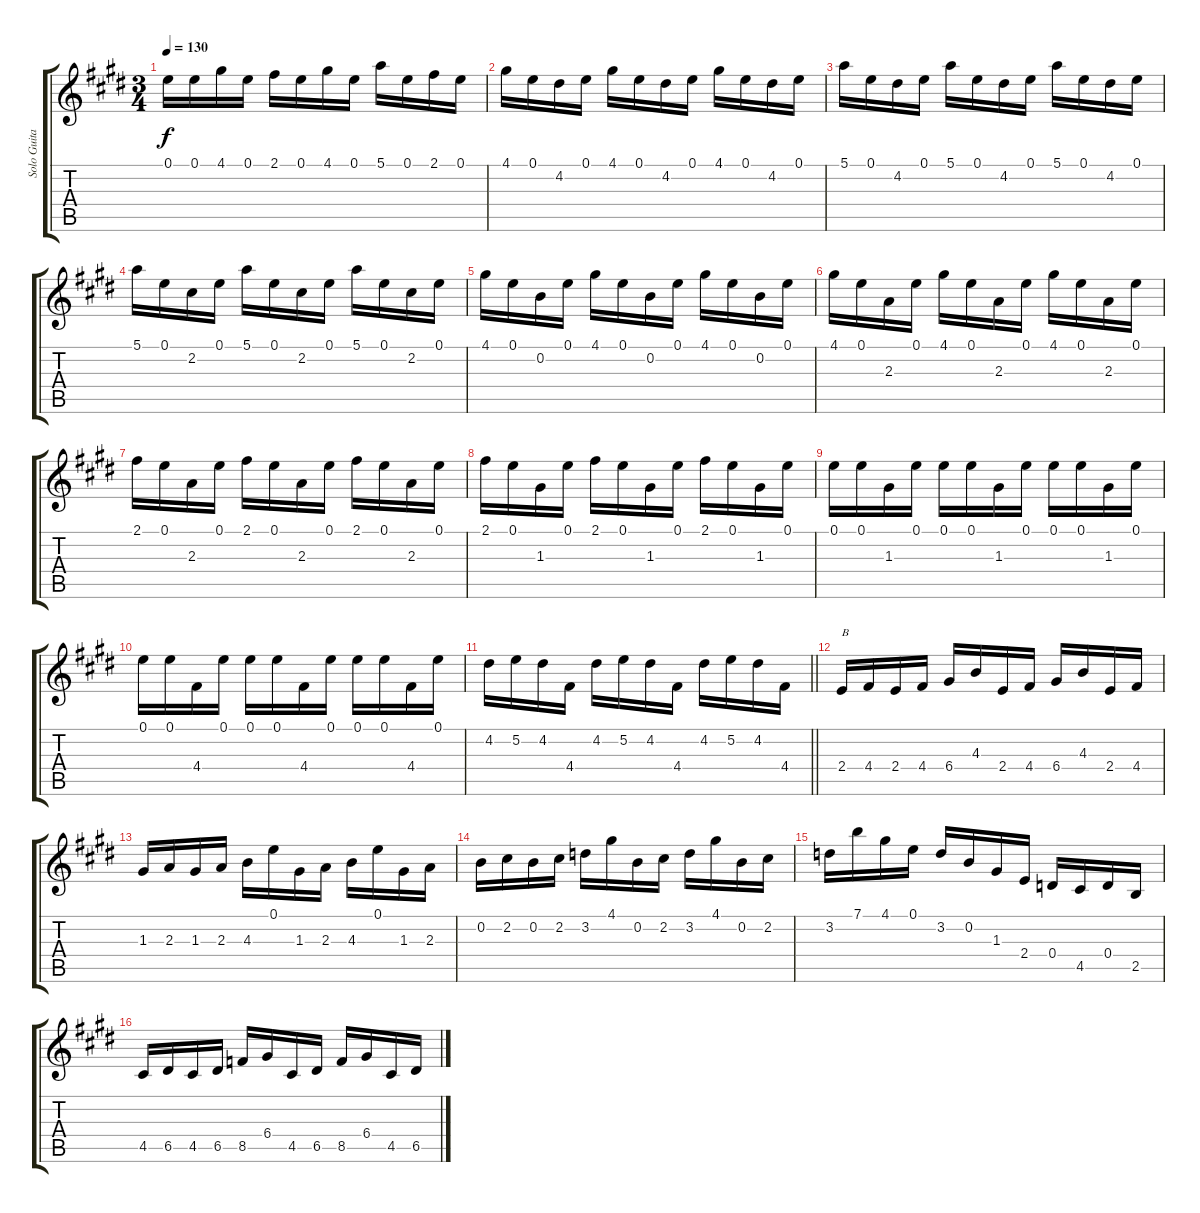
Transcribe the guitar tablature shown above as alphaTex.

\track ("Solo Guitar 1" "Solo Guita") {instrument overdrivenguitar}
\staff {score tabs}
\tuning (E4 B3 G3 D3 A2 E2) {hide}
\ts (3 4)
\tempo 130
\clef g2
\ks e
0.1.16{dy f} 0.1.16 4.1.16 0.1.16 2.1.16 0.1.16 4.1.16 0.1.16 5.1.16 0.1.16 2.1.16 0.1.16 |
4.1.16 0.1.16 4.2.16 0.1.16 4.1.16 0.1.16 4.2.16 0.1.16 4.1.16 0.1.16 4.2.16 0.1.16 |
5.1.16 0.1.16 4.2.16 0.1.16 5.1.16 0.1.16 4.2.16 0.1.16 5.1.16 0.1.16 4.2.16 0.1.16 |
5.1.16 0.1.16 2.2.16 0.1.16 5.1.16 0.1.16 2.2.16 0.1.16 5.1.16 0.1.16 2.2.16 0.1.16 |
4.1.16 0.1.16 0.2.16 0.1.16 4.1.16 0.1.16 0.2.16 0.1.16 4.1.16 0.1.16 0.2.16 0.1.16 |
4.1.16 0.1.16 2.3.16 0.1.16 4.1.16 0.1.16 2.3.16 0.1.16 4.1.16 0.1.16 2.3.16 0.1.16 |
2.1.16 0.1.16 2.3.16 0.1.16 2.1.16 0.1.16 2.3.16 0.1.16 2.1.16 0.1.16 2.3.16 0.1.16 |
2.1.16 0.1.16 1.3.16 0.1.16 2.1.16 0.1.16 1.3.16 0.1.16 2.1.16 0.1.16 1.3.16 0.1.16 |
0.1.16 0.1.16 1.3.16 0.1.16 0.1.16 0.1.16 1.3.16 0.1.16 0.1.16 0.1.16 1.3.16 0.1.16 |
0.1.16 0.1.16 4.4.16 0.1.16 0.1.16 0.1.16 4.4.16 0.1.16 0.1.16 0.1.16 4.4.16 0.1.16 |
\barLineRight lightlight
4.2.16 5.2.16 4.2.16 4.4.16 4.2.16 5.2.16 4.2.16 4.4.16 4.2.16 5.2.16 4.2.16 4.4.16 |
2.4.16{txt "B"} 4.4.16 2.4.16 4.4.16 6.4.16 4.3.16 2.4.16 4.4.16 6.4.16 4.3.16 2.4.16 4.4.16 |
1.3.16 2.3.16 1.3.16 2.3.16 4.3.16 0.1.16 1.3.16 2.3.16 4.3.16 0.1.16 1.3.16 2.3.16 |
0.2.16 2.2.16 0.2.16 2.2.16 3.2.16 4.1.16 0.2.16 2.2.16 3.2.16 4.1.16 0.2.16 2.2.16 |
3.2.16 7.1.16 4.1.16 0.1.16 3.2.16 0.2.16 1.3.16 2.4.16 0.4.16 4.5.16 0.4.16 2.5.16 |
4.5.16 6.5.16 4.5.16 6.5.16 8.5.16 6.4.16 4.5.16 6.5.16 8.5.16 6.4.16 4.5.16 6.5.16
